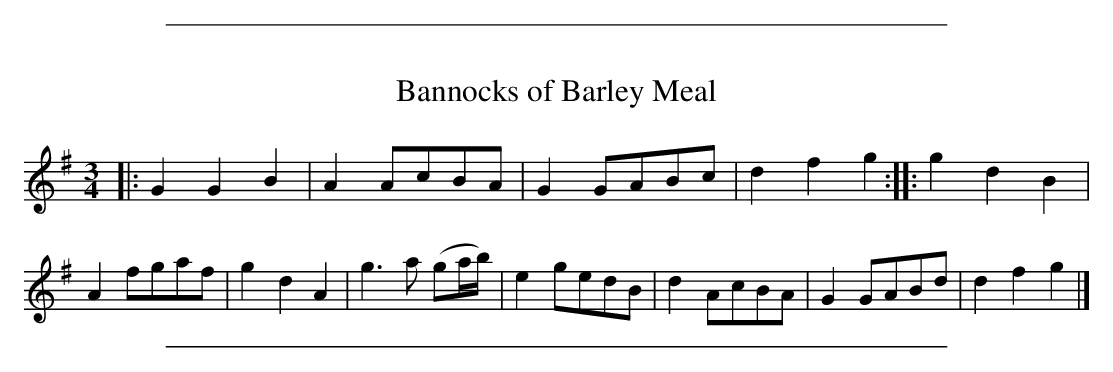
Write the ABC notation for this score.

X:1
T: Bannocks of Barley Meal
M: 3/4
L: 1/8
K: G
|:\
G2G2B2 | A2AcBA | G2GABc | d2f2g2 ::\
g2d2B2 | A2fgaf | g2d2A2 | g3a (ga/b/) |\
e2gedB | d2AcBA | G2GABd | d2f2g2 |]
